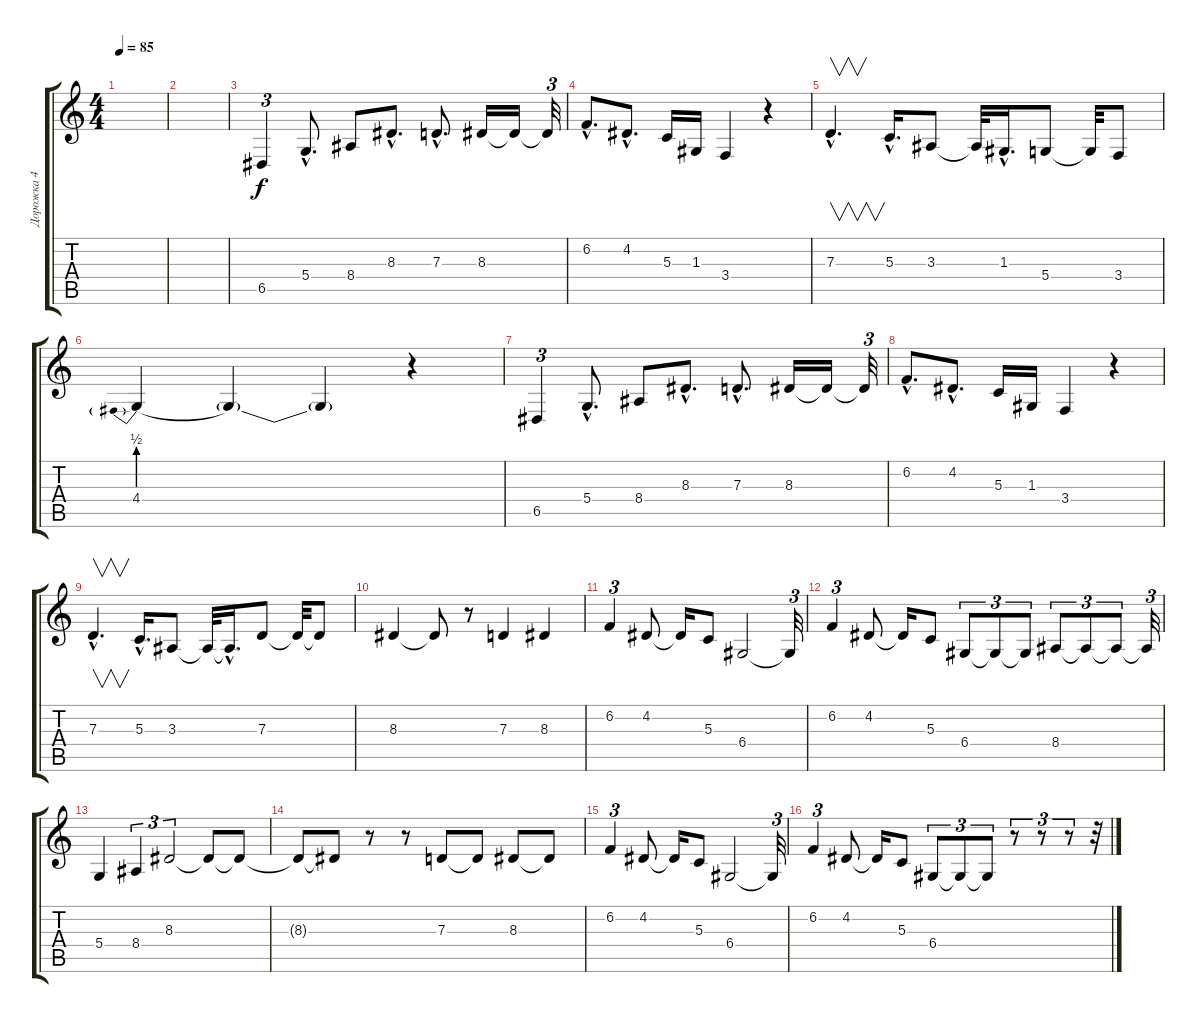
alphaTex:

\track ("Дорожка 4" "Дорожка 4") {instrument bassoon}
\staff {score tabs}
\tuning (E4 B3 G3 D3 A2 E2) {hide}
\ts (4 4)
\tempo 85
\clef g2
\ks c
|
|
6.5.4{tu (3 2)} 5.4{hac}.8{d} 8.4.8 8.3{hac}.8{d} 7.3{hac}.8{d} 8.3.16 8.3{t}.16 8.3{t}.32{tu (3 2)} |
6.2{hac}.8{d} 4.2{hac}.8{d} 5.3.16 1.3.16 3.4.4 r.4 |
7.3{hac}.4{v d} 5.3{hac}.16{d} 3.3.8 3.3{t}.32 1.3{hac}.16{d} 5.4.8 5.4{t}.32 3.4.8 |
4.4{be (prebend 0 2 60 2)}.4 4.4{t}.4 4.4{t}.4 r.4 |
6.5.4{tu (3 2)} 5.4{hac}.8{d} 8.4.8 8.3{hac}.8{d} 7.3{hac}.8{d} 8.3.16 8.3{t}.16 8.3{t}.32{tu (3 2)} |
6.2{hac}.8{d} 4.2{hac}.8{d} 5.3.16 1.3.16 3.4.4 r.4 |
7.3{hac}.4{v d} 5.3{hac}.16{d} 3.3.8 3.3{t}.32 3.3{hac t}.16{d} 7.3.8 7.3{t}.32 7.3{t}.8 |
8.3.4 8.3{t}.8 r.8 7.3.4 8.3.4 |
6.2.4{tu (3 2)} 4.2.8 4.2{t}.16 5.3.8 6.4.2 6.4{t}.32{tu (3 2)} |
6.2.4{tu (3 2)} 4.2.8 4.2{t}.16 5.3.8 6.4.8{tu (3 2)} 6.4{t}.8{tu (3 2)} 6.4{t}.8{tu (3 2)} 8.4.8{tu (3 2)} 8.4{t}.8{tu (3 2)} 8.4{t}.8{tu (3 2)} 8.4{t}.32{tu (3 2)} |
5.4.4 8.4.4{tu (3 2)} 8.3.2{tu (3 2)} 8.3{t}.8 8.3{t}.8 |
8.3{t}.8 8.3{t}.8 r.8 r.8 7.3.8 7.3{t}.8 8.3.8 8.3{t}.8 |
6.2.4{tu (3 2)} 4.2.8 4.2{t}.16 5.3.8 6.4.2 6.4{t}.32{tu (3 2)} |
6.2.4{tu (3 2)} 4.2.8 4.2{t}.16 5.3.8 6.4.8{tu (3 2)} 6.4{t}.8{tu (3 2)} 6.4{t}.8{tu (3 2)} r.8{tu (3 2)} r.8{tu (3 2)} r.8{tu (3 2)} r.32{tu (3 2)}
